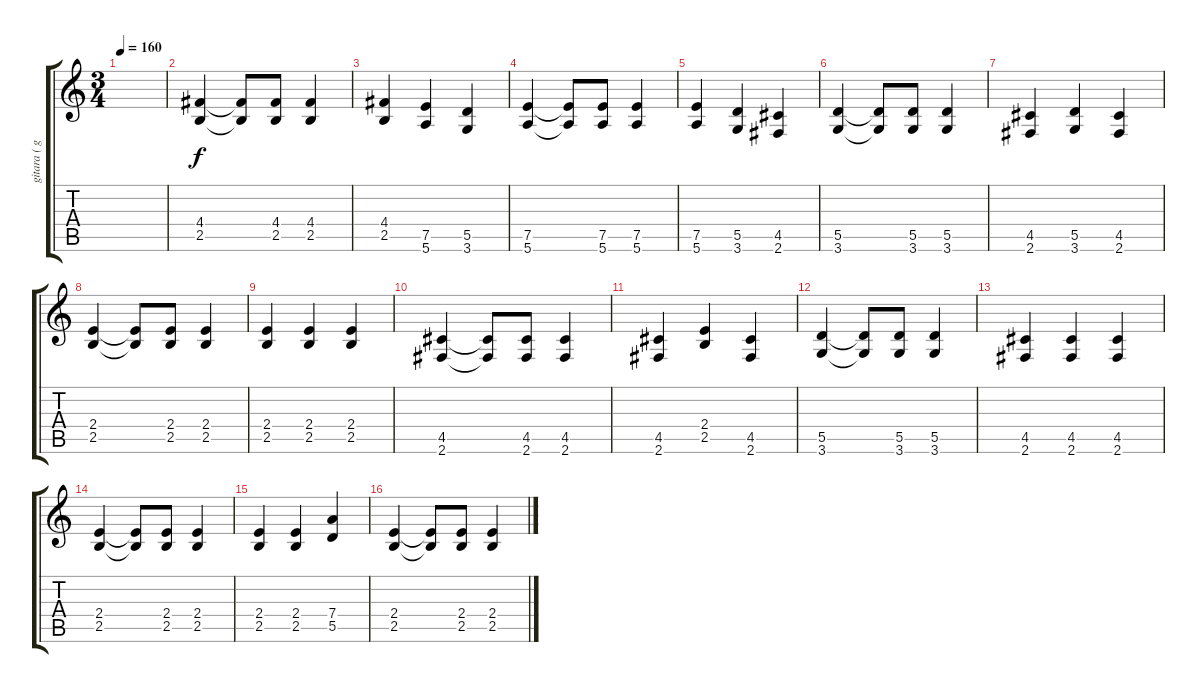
\track ("gitara ( guitar )" "gitara ( g") {instrument electricguitarjazz}
\staff {score tabs}
\tuning (E4 B3 G3 D3 A2 E2) {hide}
\ts (3 4)
\tempo 160
\clef g2
\ks c
|
(4.4 2.5).4 (4.4{t} 2.5{t}).8 (4.4 2.5).8 (4.4 2.5).4 |
(4.4 2.5).4 (7.5 5.6).4 (5.5 3.6).4 |
(7.5 5.6).4 (7.5{t} 5.6{t}).8 (7.5 5.6).8 (7.5 5.6).4 |
(7.5 5.6).4 (5.5 3.6).4 (4.5 2.6).4 |
(5.5 3.6).4 (5.5{t} 3.6{t}).8 (5.5 3.6).8 (5.5 3.6).4 |
(4.5 2.6).4 (5.5 3.6).4 (4.5 2.6).4 |
(2.4 2.5).4 (2.4{t} 2.5{t}).8 (2.4 2.5).8 (2.4 2.5).4 |
(2.4 2.5).4 (2.4 2.5).4 (2.4 2.5).4 |
(4.5 2.6).4 (4.5{t} 2.6{t}).8 (4.5 2.6).8 (4.5 2.6).4 |
(4.5 2.6).4 (2.4 2.5).4 (4.5 2.6).4 |
(5.5 3.6).4 (5.5{t} 3.6{t}).8 (5.5 3.6).8 (5.5 3.6).4 |
(4.5 2.6).4 (4.5 2.6).4 (4.5 2.6).4 |
(2.4 2.5).4 (2.4{t} 2.5{t}).8 (2.4 2.5).8 (2.4 2.5).4 |
(2.4 2.5).4 (2.4 2.5).4 (7.4 5.5).4 |
(2.4 2.5).4 (2.4{t} 2.5{t}).8 (2.4 2.5).8 (2.4 2.5).4
